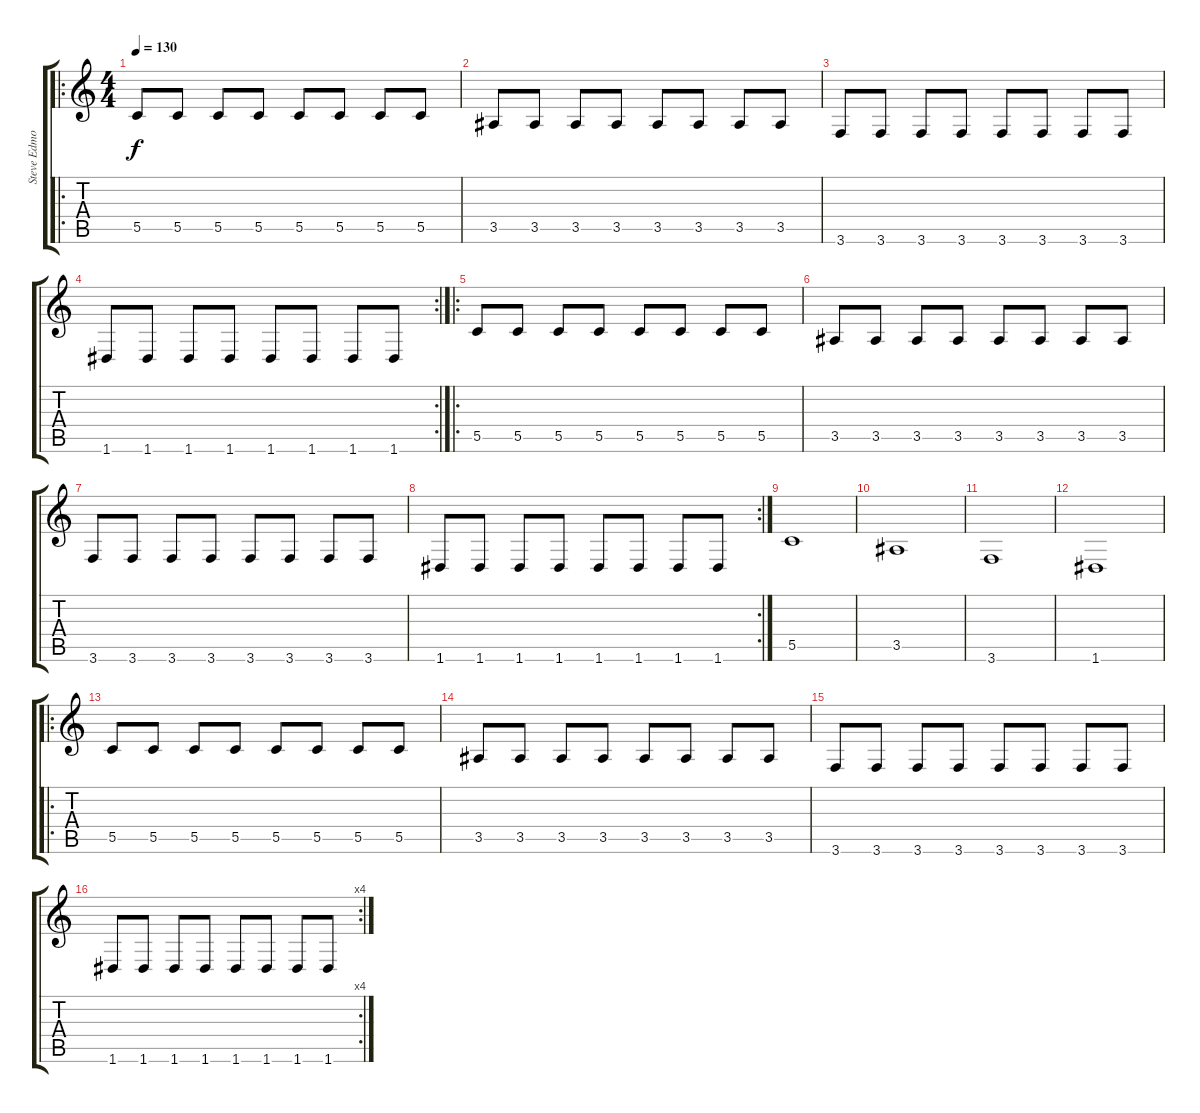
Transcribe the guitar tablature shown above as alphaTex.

\track ("Steve Edmondson" "Steve Edmo") {instrument electricbassfinger}
\staff {score tabs}
\tuning (D4 A3 F3 C3 G2 D2) {hide}
\ro
\ts (4 4)
\tempo 130
\clef g2
\ks c
5.5.8{dy f volume 13} 5.5.8 5.5.8 5.5.8 5.5.8 5.5.8 5.5.8 5.5.8 |
3.5.8 3.5.8 3.5.8 3.5.8 3.5.8 3.5.8 3.5.8 3.5.8 |
3.6.8 3.6.8 3.6.8 3.6.8 3.6.8 3.6.8 3.6.8 3.6.8 |
\rc 2
1.6.8 1.6.8 1.6.8 1.6.8 1.6.8 1.6.8 1.6.8 1.6.8 |
\ro
5.5.8 5.5.8 5.5.8 5.5.8 5.5.8 5.5.8 5.5.8 5.5.8 |
3.5.8 3.5.8 3.5.8 3.5.8 3.5.8 3.5.8 3.5.8 3.5.8 |
3.6.8 3.6.8 3.6.8 3.6.8 3.6.8 3.6.8 3.6.8 3.6.8 |
\rc 2
1.6.8 1.6.8 1.6.8 1.6.8 1.6.8 1.6.8 1.6.8 1.6.8 |
5.5.1 |
3.5.1 |
3.6.1 |
1.6.1 |
\ro
5.5.8{volume 13} 5.5.8 5.5.8 5.5.8 5.5.8 5.5.8 5.5.8 5.5.8 |
3.5.8 3.5.8 3.5.8 3.5.8 3.5.8 3.5.8 3.5.8 3.5.8 |
3.6.8 3.6.8 3.6.8 3.6.8 3.6.8 3.6.8 3.6.8 3.6.8 |
\rc 4
1.6.8 1.6.8 1.6.8 1.6.8 1.6.8 1.6.8 1.6.8 1.6.8
